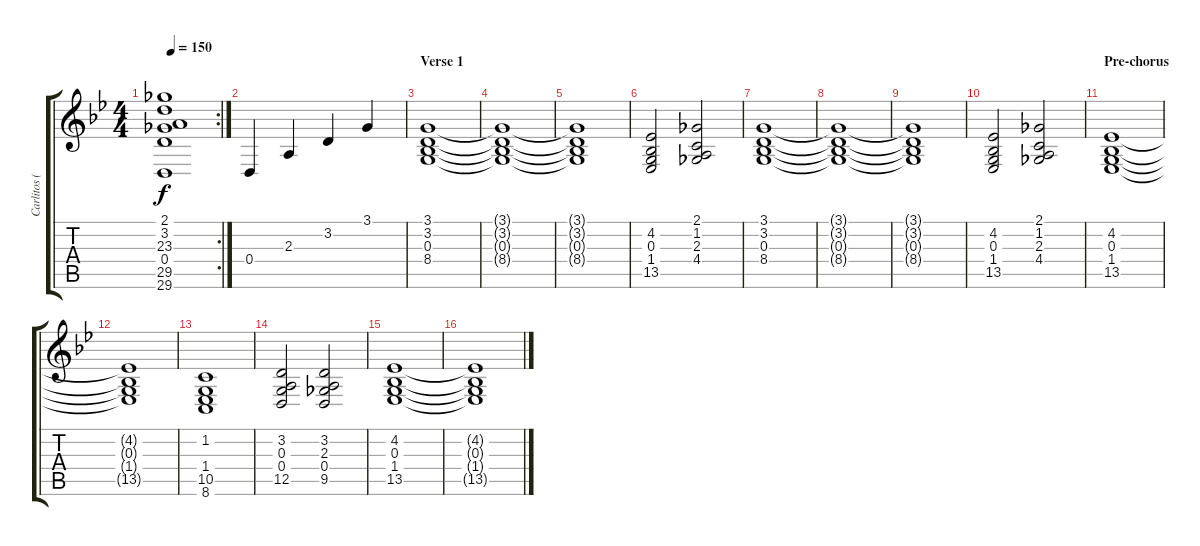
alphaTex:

\track ("Carlitos (Kb Pad)" "Carlitos (") {instrument choiraahs}
\staff {score tabs}
\tuning (E4 B3 G3 D3 A2 E2) {hide}
\rc 2
\ts (4 4)
\tempo 150
\clef g2
\ks gminor
(2.1 3.2 23.3 0.4 29.5 29.6).1{dy f} |
0.4.4 2.3.4 3.2.4 3.1.4 |
\section ("" "Verse 1")
(3.1 3.2 0.3 8.4).1 |
(3.1{t} 3.2{t} 0.3{t} 8.4{t}).1 |
(3.1{t} 3.2{t} 0.3{t} 8.4{t}).1 |
(4.2 0.3 1.4 13.5).2 (2.1 1.2 2.3 4.4).2 |
(3.1 3.2 0.3 8.4).1 |
(3.1{t} 3.2{t} 0.3{t} 8.4{t}).1 |
(3.1{t} 3.2{t} 0.3{t} 8.4{t}).1 |
(4.2 0.3 1.4 13.5).2 (2.1 1.2 2.3 4.4).2 |
\section ("" "Pre-chorus")
(4.2 0.3 1.4 13.5).1 |
(4.2{t} 0.3{t} 1.4{t} 13.5{t}).1 |
(1.2 1.4 10.5 8.6).1 |
(3.2 0.3 0.4 12.5).2 (3.2 2.3 0.4 9.5).2 |
(4.2 0.3 1.4 13.5).1 |
(4.2{t} 0.3{t} 1.4{t} 13.5{t}).1
